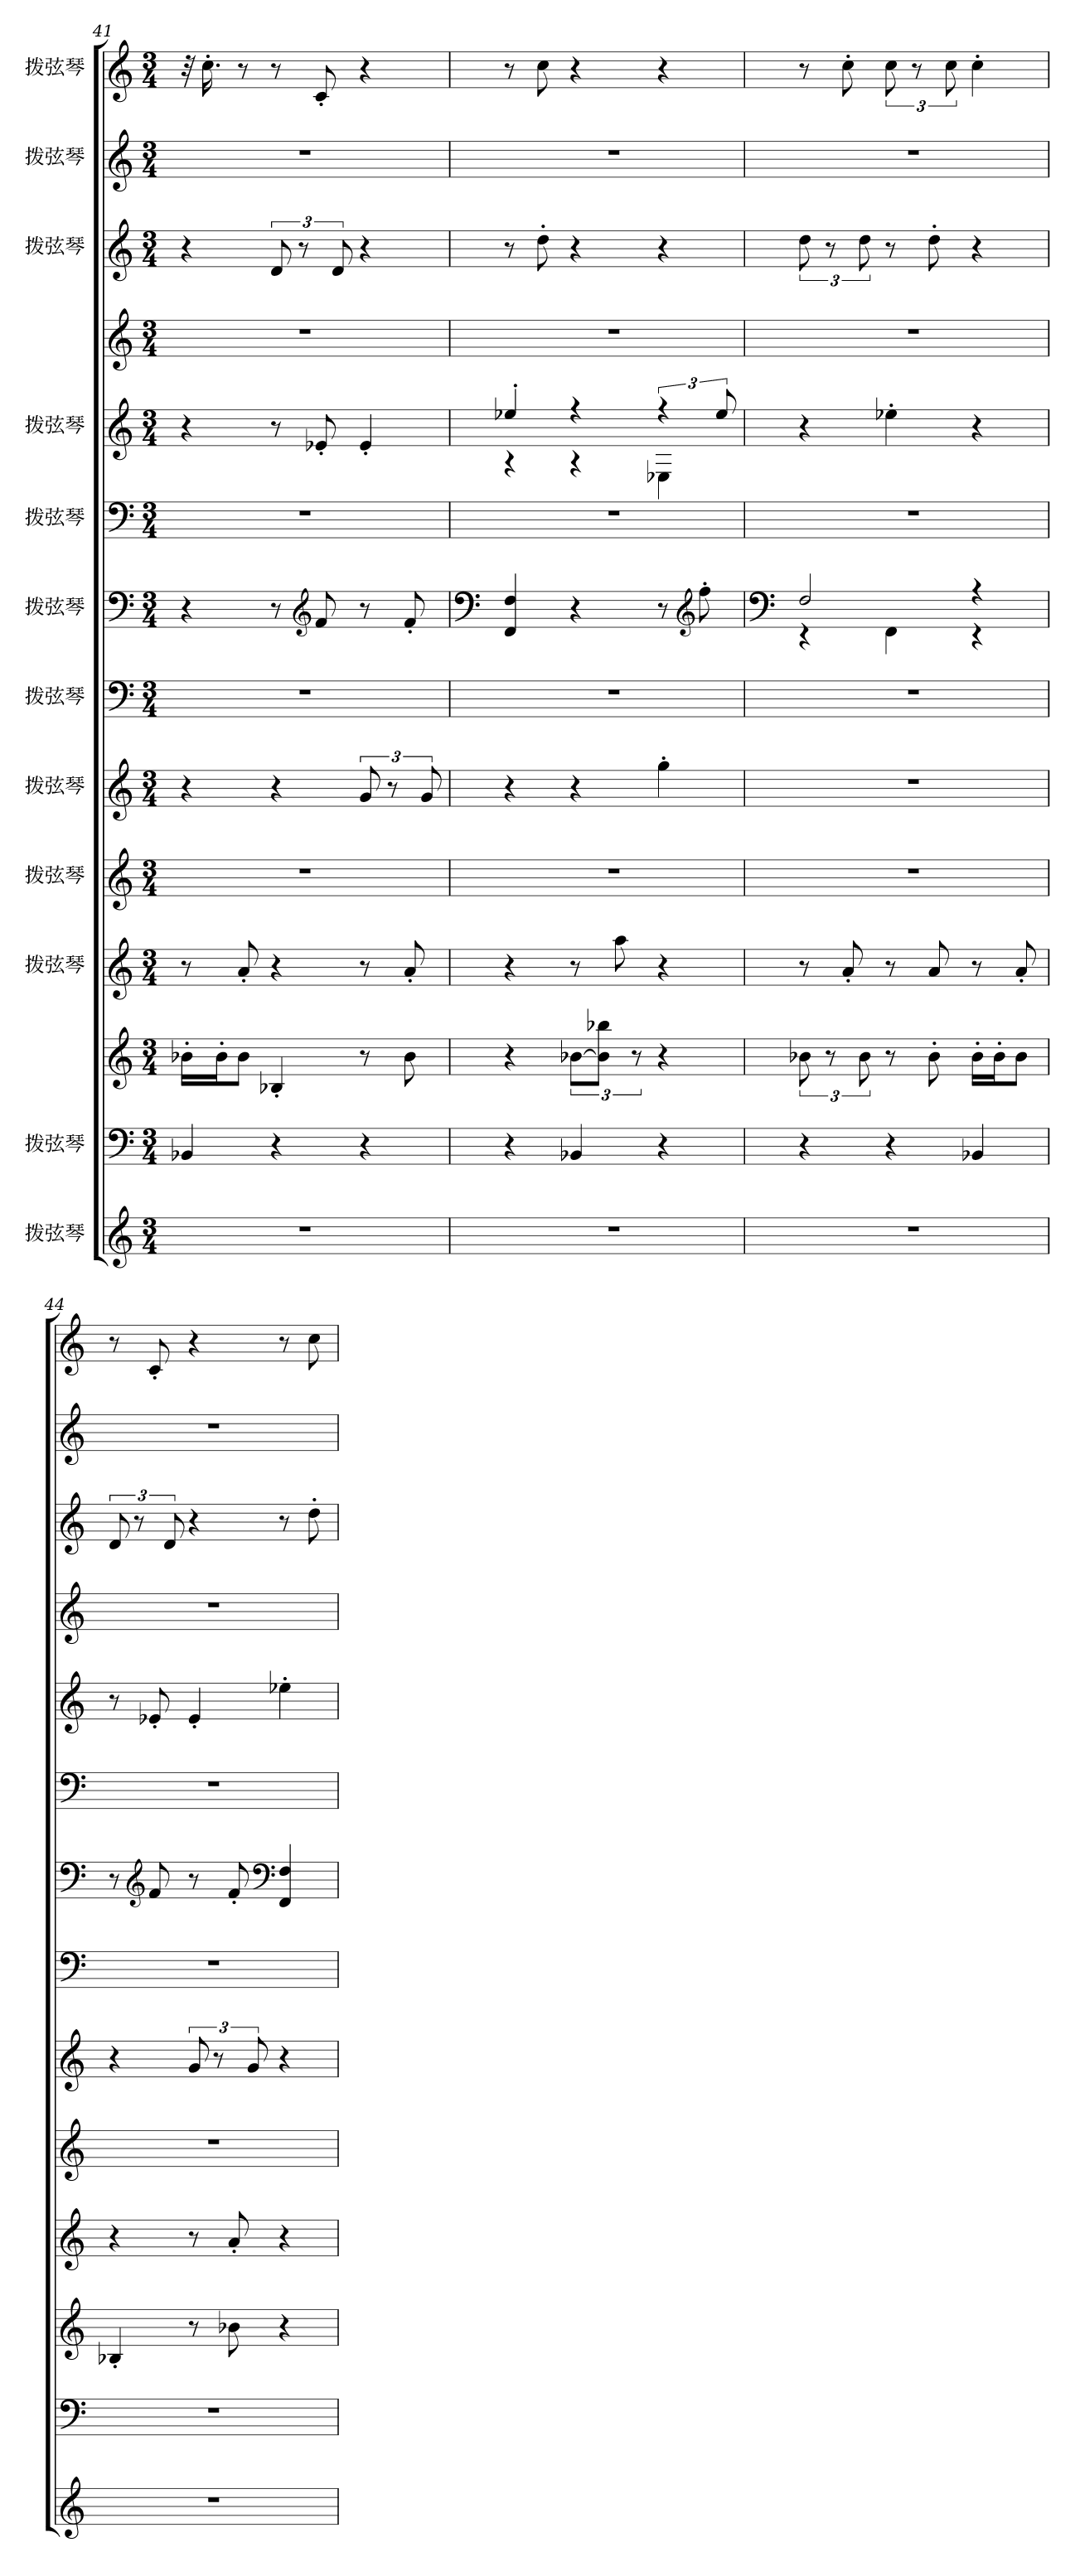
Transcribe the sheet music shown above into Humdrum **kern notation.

**kern	**kern	**kern	**kern	**kern	**kern	**kern	**kern	**kern	**kern	**kern	**kern	**kern	**kern
*part12	*part11	*part11	*part10	*part9	*part8	*part7	*part6	*part5	*part4	*part4	*part3	*part2	*part1
*staff14	*staff13	*staff12	*staff11	*staff10	*staff9	*staff8	*staff7	*staff6	*staff5	*staff4	*staff3	*staff2	*staff1
*I"拨弦琴	*I"拨弦琴	*	*I"拨弦琴	*I"拨弦琴	*I"拨弦琴	*I"拨弦琴	*I"拨弦琴	*I"拨弦琴	*I"拨弦琴	*	*I"拨弦琴	*I"拨弦琴	*I"拨弦琴
*clefG2	*clefF4	*clefG2	*clefG2	*clefG2	*clefG2	*clefF4	*clefF4	*clefF4	*clefG2	*clefG2	*clefG2	*clefG2	*clefG2
*k[]	*k[]	*k[]	*k[]	*k[]	*k[]	*k[]	*k[]	*k[]	*k[]	*k[]	*k[]	*k[]	*k[]
*M3/4	*M3/4	*M3/4	*M3/4	*M3/4	*M3/4	*M3/4	*M3/4	*M3/4	*M3/4	*M3/4	*M3/4	*M3/4	*M3/4
=41	=41	=41	=41	=41	=41	=41	=41	=41	=41	=41	=41	=41	=41
2.r	4BB-X/	16b-X'\LL	8r	2.r	4r	2.r	4r	2.r	4r	2.r	4r	2.r	32r
.	.	.	.	.	.	.	.	.	.	.	.	.	16.cc'\
.	.	16b-'\J	.	.	.	.	.	.	.	.	.	.	.
.	.	8b-\J	8a'/	.	.	.	.	.	.	.	.	.	8r
.	4r	4B-X'/	4r	.	4r	.	8r	.	8r	.	12d/	.	8r
.	.	.	.	.	.	.	.	.	.	.	12r	.	.
*	*	*	*	*	*	*	*clefG2	*	*	*	*	*	*
.	.	.	.	.	.	.	8f/	.	8e-X'/	.	.	.	8c'/
.	.	.	.	.	.	.	.	.	.	.	12d/	.	.
.	4r	8r	8r	.	12g/	.	8r	.	4e-'/	.	4r	.	4r
.	.	.	.	.	12r	.	.	.	.	.	.	.	.
.	.	8b-\	8a'/	.	.	.	8f'/	.	.	.	.	.	.
.	.	.	.	.	12g/	.	.	.	.	.	.	.	.
!!LO:PB:g=z
=42	=42	=42	=42	=42	=42	=42	=42	=42	=42	=42	=42	=42	=42
*	*	*	*	*	*	*	*clefF4	*	*	*	*	*	*
*	*	*	*	*	*	*	*	*	*^	*	*	*	*
2.r	4r	4r	4r	2.r	4r	2.r	4FF/ 4F/	2.r	4ee-X'/	4r	2.r	8r	2.r	8r
.	.	.	.	.	.	.	.	.	.	.	.	8dd'\	.	8cc\
.	4BB-X/	[12b-X\L	8r	.	4r	.	4r	.	4r	4r	.	4r	.	4r
.	.	12b-\] 12bb-X\J	.	.	.	.	.	.	.	.	.	.	.	.
.	.	.	8aa\	.	.	.	.	.	.	.	.	.	.	.
.	.	12r	.	.	.	.	.	.	.	.	.	.	.	.
.	4r	4r	4r	.	4gg'\	.	8r	.	6r	4E-X\	.	4r	.	4r
*	*	*	*	*	*	*	*clefG2	*	*	*	*	*	*	*
.	.	.	.	.	.	.	8ff'\	.	.	.	.	.	.	.
.	.	.	.	.	.	.	.	.	12ee-/	.	.	.	.	.
*	*	*	*	*	*	*	*	*	*v	*v	*	*	*	*
=43	=43	=43	=43	=43	=43	=43	=43	=43	=43	=43	=43	=43	=43
*	*	*	*	*	*	*	*clefF4	*	*	*	*	*	*
*	*	*	*	*	*	*	*^	*	*	*	*	*	*
2.r	4r	12b-X\	8r	2.r	2.r	2.r	2F/	4r	2.r	4r	2.r	12dd\	2.r	8r
.	.	12r	.	.	.	.	.	.	.	.	.	12r	.	.
.	.	.	8a'/	.	.	.	.	.	.	.	.	.	.	8cc'\
.	.	12b-\	.	.	.	.	.	.	.	.	.	12dd\	.	.
.	4r	8r	8r	.	.	.	.	4FF\	.	4ee-X'\	.	8r	.	12cc\
.	.	.	.	.	.	.	.	.	.	.	.	.	.	12r
.	.	8b-'\	8a/	.	.	.	.	.	.	.	.	8dd'\	.	.
.	.	.	.	.	.	.	.	.	.	.	.	.	.	12cc\
.	4BB-X/	16b-'\LL	8r	.	.	.	4r	4r	.	4r	.	4r	.	4cc'\
.	.	16b-'\J	.	.	.	.	.	.	.	.	.	.	.	.
.	.	8b-\J	8a'/	.	.	.	.	.	.	.	.	.	.	.
*	*	*	*	*	*	*	*v	*v	*	*	*	*	*	*
=44	=44	=44	=44	=44	=44	=44	=44	=44	=44	=44	=44	=44	=44
2.r	2.r	4B-X'/	4r	2.r	4r	2.r	8r	2.r	8r	2.r	12d/	2.r	8r
.	.	.	.	.	.	.	.	.	.	.	12r	.	.
*	*	*	*	*	*	*	*clefG2	*	*	*	*	*	*
.	.	.	.	.	.	.	8f/	.	8e-X'/	.	.	.	8c'/
.	.	.	.	.	.	.	.	.	.	.	12d/	.	.
.	.	8r	8r	.	12g/	.	8r	.	4e-'/	.	4r	.	4r
.	.	.	.	.	12r	.	.	.	.	.	.	.	.
.	.	8b-X\	8a'/	.	.	.	8f'/	.	.	.	.	.	.
.	.	.	.	.	12g/	.	.	.	.	.	.	.	.
*	*	*	*	*	*	*	*clefF4	*	*	*	*	*	*
.	.	4r	4r	.	4r	.	4FF/ 4F/	.	4ee-X'\	.	8r	.	8r
.	.	.	.	.	.	.	.	.	.	.	8dd'\	.	8cc\
=	=	=	=	=	=	=	=	=	=	=	=	=	=
*-	*-	*-	*-	*-	*-	*-	*-	*-	*-	*-	*-	*-	*-
